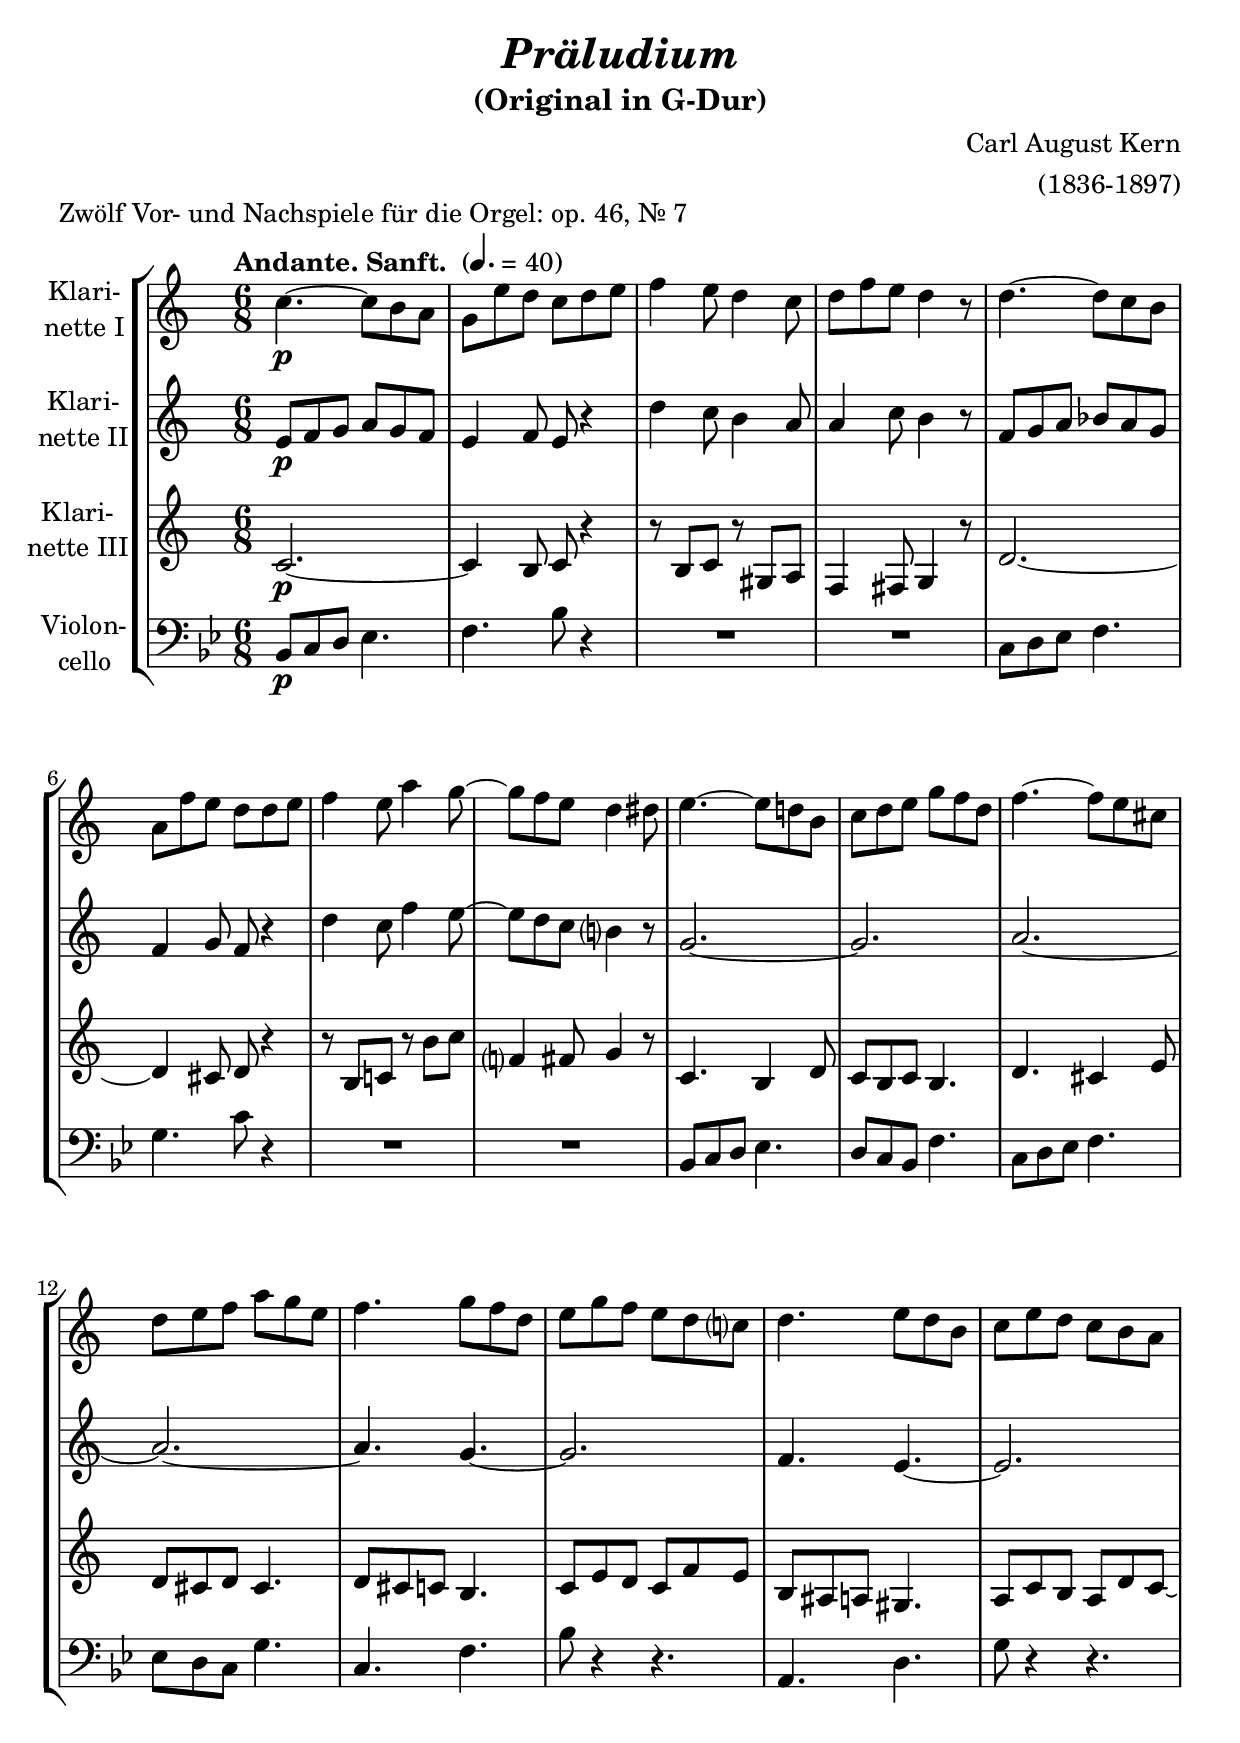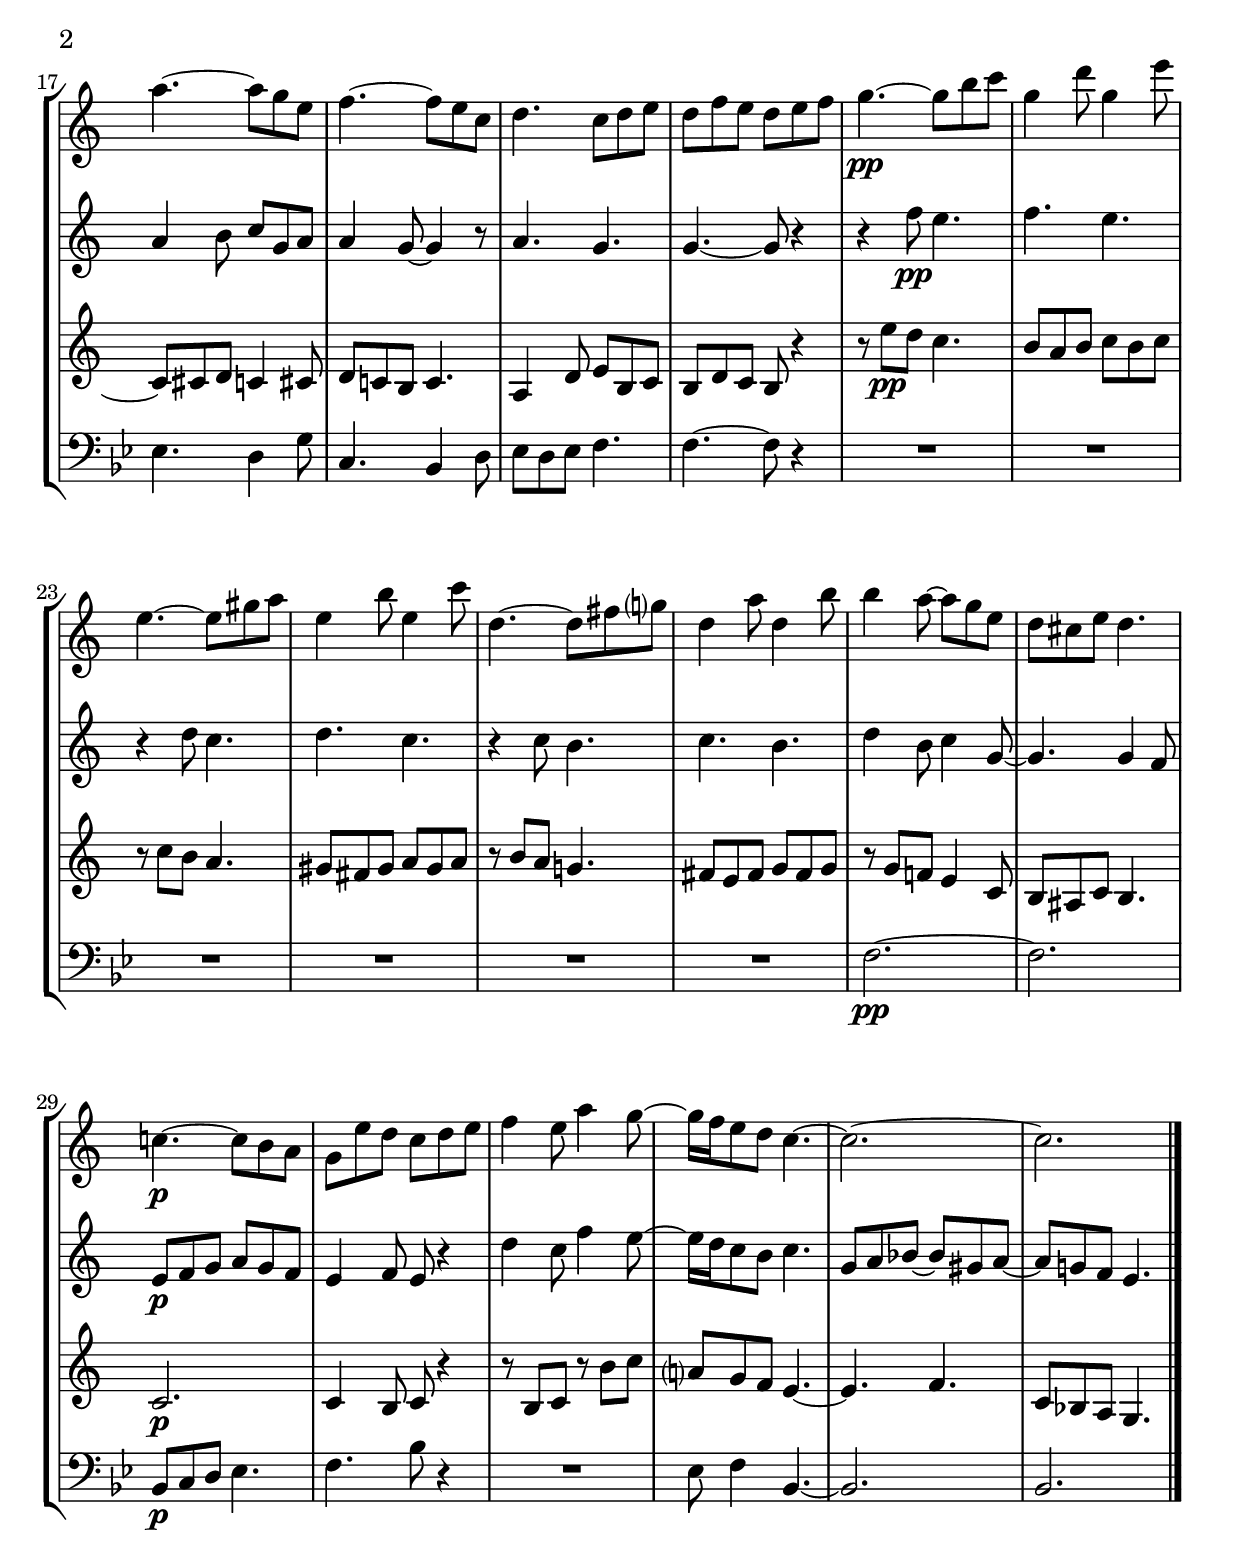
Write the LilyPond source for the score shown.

\version "2.18.2"
\include "deutsch.ly"
  
#(set-global-staff-size 23)

\header {
  title     = \markup \bold \italic "Präludium"
  subtitle  = "(Original in G-Dur)"
  composer  = "Carl August Kern"
  arranger  = "(1836-1897)"
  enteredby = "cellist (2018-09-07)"
  piece     = "Zwölf Vor- und Nachspiele für die Orgel: op. 46, Nr. 7"
}

voiceconsts = {
  \key g \major
  \time 6/8
  \clef "treble"
%  \numericTimeSignature
  \compressFullBarRests
  % Set default beaming for all staves
%  \set Timing.beamExceptions = #'()
%  \set Timing.baseMoment     = #(ly:make-moment 1 4)
%  \set Timing.beatStructure  = #'(1 1 1)
  \tempo "Andante. Sanft. " 4.=40
}

micl = "clarinet"
mifl = "flute"
miob = "oboe"
mifh = "french horn"
misx = "tenor sax"
mist = "string ensemble 1"
miba = "cello"

atem = \mark \markup \box \italic "a tempo"
rit  = \mark \markup \box \italic "ritard."

va = \relative c'' {
  \voiceconsts

  g4.~\p g8 fis e
  d h' a g a h
  c4 h8 a4 g8
  a c h a4 r8
  a4.~ a8 g fis

  e c' h a a h
  c4 h8 e4 d8~
  d c h
  a4 ais8
  h4.~ h8 a! fis
  g a h d c a
  c4.~ c8 h gis

  a h c e d h
  c4. d8 c a
  h d c h a g?
  a4. h8 a fis
  g h a g fis e
  e'4.~ e8 d h

  c4.~ c8 h g
  a4. g8 a h
  a c h a h c
  d4.~\pp d8 fis g
  d4 a'8 d,4 h'8
  h,4.~ h8 dis e

  h4 fis'8 h,4 g'8
  a,4.~ a8 cis d?
  a4 e'8 a,4 fis'8
  fis4 e8~ e d h
  a gis h a4.

  g!~\p g8 fis e
  d h' a g a h
  c4 h8 e4 d8~
  d16 c h8 a g4.~
  g2.~
  g \bar "|."
}

vb = \relative c' {
  \voiceconsts

  h8\p c d e d c
  h4 c8 h r4
  a' g8 fis4 e8
  e4 g8 fis4 r8
  c d e f e d

  c4 d8 c r4
  a' g8 c4 h8~
  h a g fis?4 r8
  d2.~
  d
  e~

  e~
  e4. d~
  d2.
  c4. h~
  h2.
  e4 fis8 g d e

  e4 d8~ d4 r8
  e4. d
  d~ d8 r4
  r c'8\pp h4.
  c h
  r4 a8 g4.

  a g
  r4 g8 fis4.
  g fis
  a4 fis8 g4 d8~
  d4. d4 c8

  h\p c d e d c
  h4 c8 h r4
  a' g8 c4 h8~
  h16 a g8 fis g4.
  d8 e f~ f dis e~
  e d! c h4. \bar "|."
}

vc = \relative c' {
  \voiceconsts

  g2.~\p
  g4 fis8 g r4
  r8 fis g r dis e
  c4 cis8 d4 r8
  a'2.~

  a4 gis8 a r4
  r8 fis g! r fis' g
  c,?4 cis8 d4 r8
  g,4. fis4 a8
  g fis g fis4.
  a gis4 h8

  a gis a gis4.
  a8 gis g fis4.
  g8 h a g c h
  fis eis e dis4.
  e8 g fis e a g~
  g gis a g4 gis8

  a g! fis g4.
  e4 a8 h fis g
  fis a g fis r4
  r8 h'\pp a g4.
  fis8 e fis g fis g
  r g fis e4.

  dis8 cis dis e dis e
  r fis e d!4.
  cis8 h cis d cis d
  r d c! h4 g8
  fis eis g fis4.

  g2.\p
  g4 fis8 g r4
  r8 fis g r fis' g
  e? d c h4.~
  h c
  g8 f e d4. \bar "|."
}

vd = \relative c {
  \voiceconsts
  \clef "bass"

  g8\p a h c4.
  d g8 r4
  R2.*2
  a,8 h c d4.

  e a8 r4
  R2.*2
  g,8 a h c4.
  h8 a g d'4.
  a8 h c d4.

  c8 h a e'4.
  a, d
  g8 r4 r4.
  fis, h
  e8 r4 r4.
  c h4 e8

  a,4. g4 h8
  c h c d4.
  d~ d8 r4
  R2.*6
  d2.~\pp
  d

  g,8\p a h c4.
  d g8 r4
  R2.
  c,8 d4 g,4.~
  g2.
  g \bar "|."
}


music = \new StaffGroup <<

      \new Staff {
	\set Staff.midiInstrument = \micl
	\set Staff.instrumentName = \markup \center-column { "Klari-" "nette I" }
	\transpose g c' { \va }
      }

      \new Staff {
	\set Staff.midiInstrument = \micl
	\set Staff.instrumentName = \markup \center-column { "Klari-" "nette II" }
	\transpose g c' { \vb }
      }

      \new Staff {
	\set Staff.midiInstrument = \micl
	\set Staff.instrumentName = \markup \center-column { "Klari-" "nette III" }
	\transpose g c' { \vc }
      }

      \new Staff {
	\set Staff.midiInstrument = \miba
	\set Staff.instrumentName = \markup \center-column { "Violon-" "cello" }
	\transpose g b { \vd }
      }
>>

\book {
  \score {
    \music
    \layout {}
  }

  \score {
    \unfoldRepeats \music

    \midi {
      \context {
        \Score
      }
    }
  }
}
